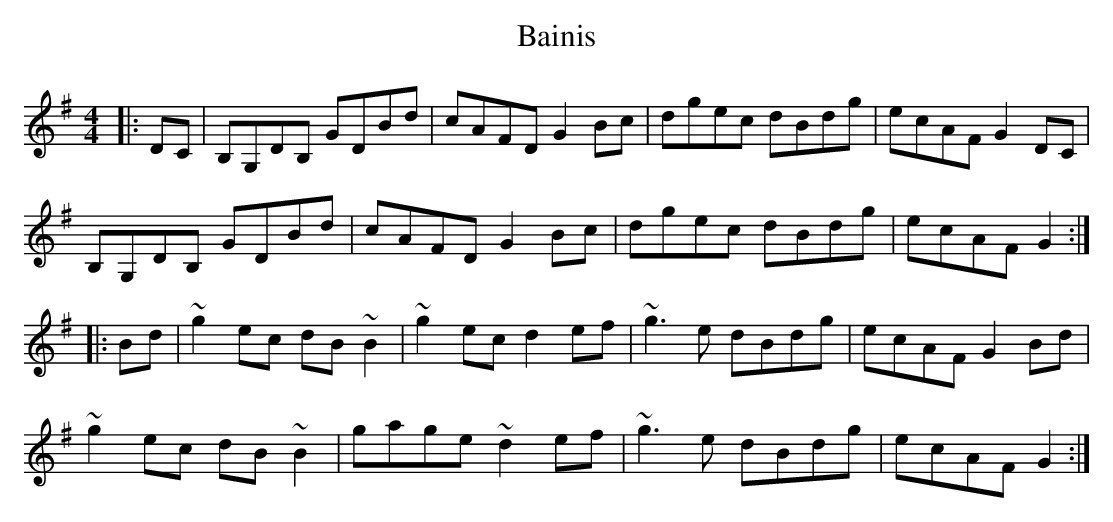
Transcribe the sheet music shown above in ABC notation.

X:1
T: Bainis
M: 4/4
L: 1/8
K: Gmaj
|:DC|B,G,DB, GDBd| cAFD G2Bc| dgec dBdg| ecAF G2DC|
B,G,DB, GDBd| cAFD G2Bc| dgec dBdg| ecAF G2:|
|:Bd| ~g2ec dB~B2| ~g2ec d2ef|~g3e dBdg|ecAF G2Bd|
~g2ec dB~B2| gage ~d2ef|~g3e dBdg|ecAF G2:|
